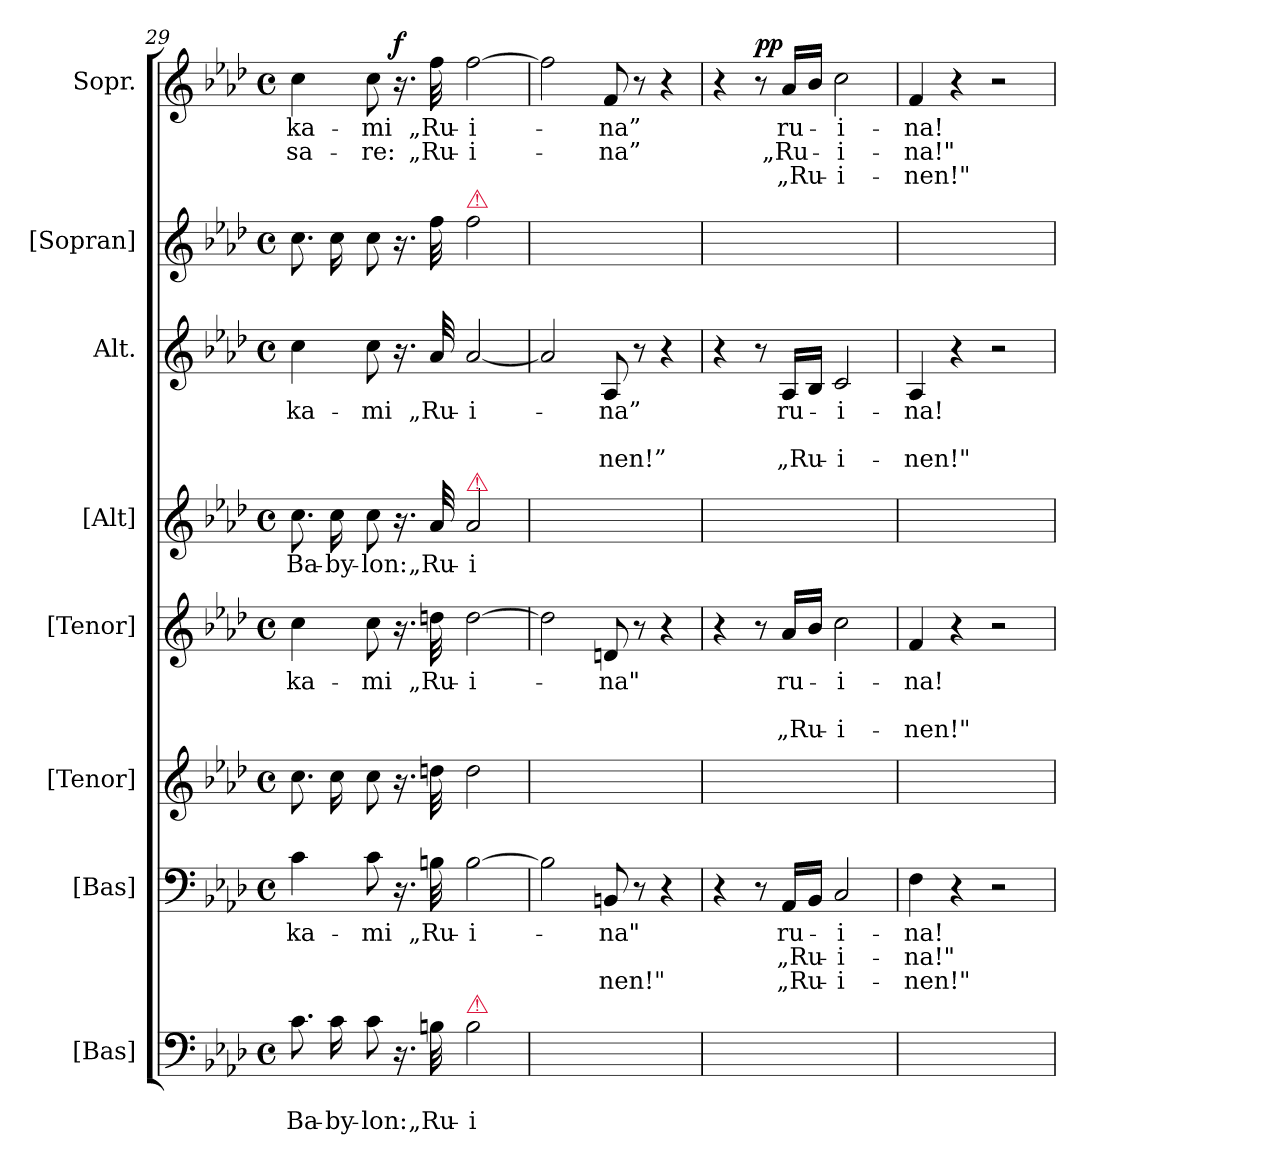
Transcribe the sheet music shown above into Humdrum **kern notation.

**kern	**text	**text	**kern	**text	**text	**text	**kern	**kern	**text	**text	**text	**kern	**text	**kern	**text	**text	**text	**kern	**kern	**text	**text	**text	**dynam
*part8	*part8	*part8	*part7	*part7	*part7	*part7	*part6	*part5	*part5	*part5	*part5	*part4	*part4	*part3	*part3	*part3	*part3	*part2	*part1	*part1	*part1	*part1	*part1
*staff8	*staff8	*staff8	*staff7	*staff7	*staff7	*staff7	*staff6	*staff5	*staff5	*staff5	*staff5	*staff4	*staff4	*staff3	*staff3	*staff3	*staff3	*staff2	*staff1	*staff1	*staff1	*staff1	*staff1
*I"[Bas]	*	*	*I"[Bas]	*	*	*	*I"[Tenor]	*I"[Tenor]	*	*	*	*I"[Alt]	*	*I"Alt.	*	*	*	*I"[Sopran]	*I"Sopr.	*	*	*	*
*I'B	*	*	*I'B	*	*	*	*I'T	*I'T	*	*	*	*I'A	*	*I'A	*	*	*	*I'S	*	*	*	*	*
*clefF4	*	*	*clefF4	*	*	*	*clefG2	*clefG2	*	*	*	*clefG2	*	*clefG2	*	*	*	*clefG2	*clefG2	*	*	*	*
*	*	*	*	*	*	*	*ITrd8c12	*ITrd8c12	*	*	*	*	*	*	*	*	*	*	*	*	*	*	*
*k[b-e-a-d-]	*	*	*k[b-e-a-d-]	*	*	*	*k[b-e-a-d-]	*k[b-e-a-d-]	*	*	*	*k[b-e-a-d-]	*	*k[b-e-a-d-]	*	*	*	*k[b-e-a-d-]	*k[b-e-a-d-]	*	*	*	*
*f:	*	*	*f:	*	*	*	*f:	*f:	*	*	*	*f:	*	*f:	*	*	*	*f:	*f:	*	*	*	*
*M4/4	*	*	*M4/4	*	*	*	*M4/4	*M4/4	*	*	*	*M4/4	*	*M4/4	*	*	*	*M4/4	*M4/4	*	*	*	*
*met(c)	*	*	*met(c)	*	*	*	*met(c)	*met(c)	*	*	*	*met(c)	*	*met(c)	*	*	*	*met(c)	*met(c)	*	*	*	*
=29	=29	=29	=29	=29	=29	=29	=29	=29	=29	=29	=29	=29	=29	=29	=29	=29	=29	=29	=29	=29	=29	=29	=29
!	!	!LO:LY:color=darkblue	!	!	!	!	!	!	!	!	!	!	!LO:LY:color=darkblue	!	!	!	!	!	!	!	!LO:LY:color=red	!	!
8.c\	.	Ba-	4c\	-ka-	.	.	8.c\	4c\	-ka-	.	.	8.cc\	Ba-	4cc\	-ka-	.	.	8.cc\	4cc\	-ka-	sa-	.	.
!	!	!LO:LY:color=darkblue	!	!	!	!	!	!	!	!	!	!	!LO:LY:color=darkblue	!	!	!	!	!	!	!	!	!	!
16c\	.	-by-	.	.	.	.	16c\	.	.	.	.	16cc\	-by-	.	.	.	.	16cc\	.	.	.	.	.
!	!	!LO:LY:color=darkblue	!	!	!	!	!	!	!	!	!	!	!LO:LY:color=darkblue	!	!	!	!	!	!	!	!LO:LY:color=red	!	!
8c\	.	-lon:	8c\	-mi	.	.	8c\	8c\	-mi	.	.	8cc\	-lon:	8cc\	-mi	.	.	8cc\	8cc\	-mi	-re:	.	.
!	!	!	!	!	!	!	!	!	!	!	!	!	!	!	!	!	!	!	!	!	!	!	!LO:DY:a
16.r	.	.	16.r	.	.	.	16.r	16.r	.	.	.	16.r	.	16.r	.	.	.	16.r	16.r	.	.	.	f
!	!	!LO:LY:color=darkblue	!	!	!	!	!	!	!	!	!	!	!LO:LY:color=darkblue	!	!	!	!	!	!	!	!LO:LY:color=red	!	!
32Bn\	.	„Ru-	32Bn\	„Ru-	.	.	32dn\	32dn\	„Ru-	.	.	32a-/	„Ru-	32a-/	„Ru-	.	.	32ff\	32ff\	„Ru-	„Ru-	.	.
!	!	!	!	!	!	!	!	!	!	!	!	!	!	!	!	!	!	!LO:TX:a:color=crimson:t=⚠	!	!	!	!	!
!	!	!	!	!	!	!	!	!	!	!	!	!LO:TX:a:color=crimson:t=⚠	!	!	!	!	!	!	!	!	!	!	!
!LO:TX:a:color=crimson:t=⚠	!	!	!	!	!	!	!	!	!	!	!	!	!	!	!	!	!	!	!	!	!	!	!
!	!	!LO:LY:color=darkblue	!	!	!	!	!	!	!	!	!	!	!LO:LY:color=darkblue	!	!	!	!	!	!	!	!LO:LY:color=red	!	!
2B\	.	-i	[2B\	-i-	.	.	2d\	[2d\	-i-	.	.	2a-/	-i	[2a-/	-i-	.	.	2ff\	[2ff\	-i-	-i-	.	.
=30	=30	=30	=30	=30	=30	=30	=30	=30	=30	=30	=30	=30	=30	=30	=30	=30	=30	=30	=30	=30	=30	=30	=30
1ryy	.	.	2B\]	.	.	.	1ryy	2d\]	.	.	.	1ryy	.	2a-/]	.	.	.	1ryy	2ff\]	.	.	.	.
!	!	!	!	!	!	!LO:LY:color=darkblue	!	!	!	!	!	!	!	!	!	!	!LO:LY:color=darkblue	!	!	!	!LO:LY:color=red	!	!
.	.	.	8BBn/	-na"	.	nen!"	.	8Dn/	-na"	.	.	.	.	8A-/	-na”	.	nen!”	.	8f/	-na”	-na”	.	.
.	.	.	8r	.	.	.	.	8r	.	.	.	.	.	8r	.	.	.	.	8r	.	.	.	.
.	.	.	4r	.	.	.	.	4r	.	.	.	.	.	4r	.	.	.	.	4r	.	.	.	.
=31	=31	=31	=31	=31	=31	=31	=31	=31	=31	=31	=31	=31	=31	=31	=31	=31	=31	=31	=31	=31	=31	=31	=31
1ryy	.	.	4r	.	.	.	1ryy	4r	.	.	.	1ryy	.	4r	.	.	.	1ryy	4r	.	.	.	.
!	!	!	!	!	!	!	!	!	!	!	!	!	!	!	!	!	!	!	!	!	!	!	!LO:DY:a
.	.	.	8r	.	.	.	.	8r	.	.	.	.	.	8r	.	.	.	.	8r	.	.	.	pp
!	!	!	!	!	!LO:LY:color=red	!LO:LY:color=darkblue	!	!	!	!	!LO:LY:color=darkblue	!	!	!	!	!	!LO:LY:color=darkblue	!	!	!	!LO:LY:color=red	!LO:LY:color=darkblue	!
.	.	.	16AA-/LL	ru-	„Ru-	„Ru-	.	16A-/LL	ru-	.	„Ru-	.	.	16A-/LL	ru-	.	„Ru-	.	16a-/LL	ru-	„Ru-	„Ru-	.
.	.	.	16BB-/JJ	.	.	.	.	16B-/JJ	.	.	.	.	.	16B-/JJ	.	.	.	.	16b-/JJ	.	.	.	.
!	!	!	!	!	!LO:LY:color=red	!LO:LY:color=darkblue	!	!	!	!	!LO:LY:color=darkblue	!	!	!	!	!	!LO:LY:color=darkblue	!	!	!	!LO:LY:color=red	!LO:LY:color=darkblue	!
.	.	.	2C/	-i-	-i-	-i-	.	2c\	-i-	.	-i-	.	.	2c/	-i-	.	-i-	.	2cc\	-i-	-i-	-i-	.
=32	=32	=32	=32	=32	=32	=32	=32	=32	=32	=32	=32	=32	=32	=32	=32	=32	=32	=32	=32	=32	=32	=32	=32
!	!	!	!	!	!LO:LY:color=red	!LO:LY:color=darkblue	!	!	!	!	!LO:LY:color=darkblue	!	!	!	!	!	!LO:LY:color=darkblue	!	!	!	!LO:LY:color=red	!LO:LY:color=darkblue	!
1ryy	.	.	4F\	-na!	-na!"	-nen!"	1ryy	4F/	-na!	.	-nen!"	1ryy	.	4A-/	-na!	.	-nen!"	1ryy	4f/	-na!	-na!"	-nen!"	.
.	.	.	4r	.	.	.	.	4r	.	.	.	.	.	4r	.	.	.	.	4r	.	.	.	.
.	.	.	2r	.	.	.	.	2r	.	.	.	.	.	2r	.	.	.	.	2r	.	.	.	.
=	=	=	=	=	=	=	=	=	=	=	=	=	=	=	=	=	=	=	=	=	=	=	=
*-	*-	*-	*-	*-	*-	*-	*-	*-	*-	*-	*-	*-	*-	*-	*-	*-	*-	*-	*-	*-	*-	*-	*-
